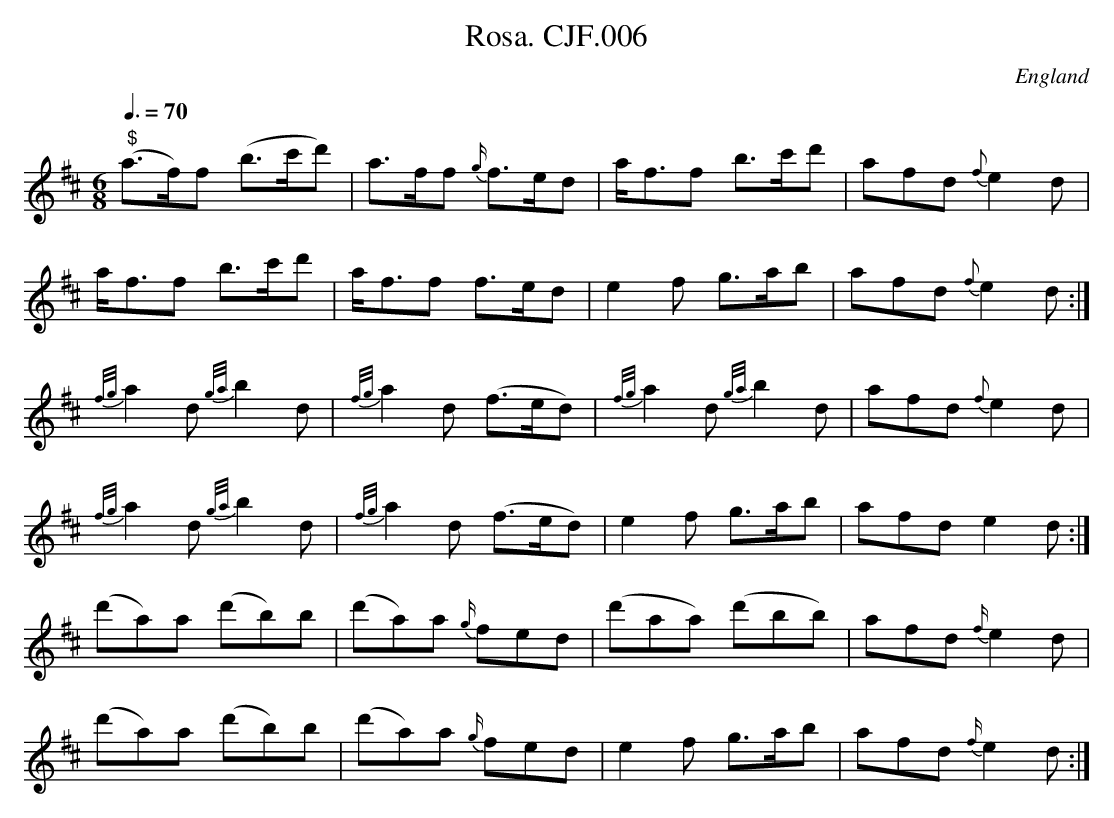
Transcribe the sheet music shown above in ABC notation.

X:1
T:Rosa. CJF.006
L:1/8
M:6/8
O:England
Q:3/8=70
K:D
" $"(a>f)f (b>c'd')|\
a>ff {g/}f>ed|a<ff b>c'd'|afd {f}e2d|!
a<ff b>c'd'|a<ff f>ed|e2f g>ab|afd {f}e2d:|!
{f/g/}a2d{g/a/}b2d|{f/g/}a2d (f>ed)|{f/g/}a2d{g/a/}b2d|afd {f}e2d|!
{f/g/}a2d{g/a/}b2d|{f/g/}a2d (f>ed)|e2f g>ab|afd e2d:|!
(d'a)a (d'b)b|(d'a)a {g/}fed|(d'aa) (d'bb)|afd {f/}e2d|!
(d'a)a (d'b)b|(d'a)a {g/}fed|e2f g>ab|afd {f/}e2d:|
